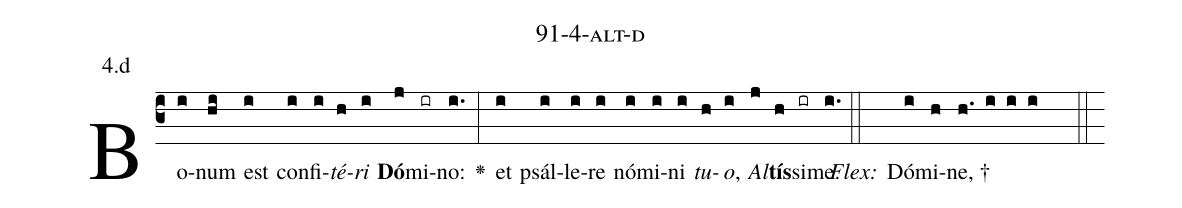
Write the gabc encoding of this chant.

name: 91-4-alt-d;
annotation: 4.d;
%%
(c3)Bo(i)num(hi) est(i) con(i)fi(i)<i>té</i>(h)<i>ri</i>(i) <b>Dó</b>(j)mi(ir)no:(i.) <v>\greheightstar</v>(:) et(i) psál(i)le(i)re(i) nó(i)mi(i)ni(i) <i>tu</i>(h)<i>o</i>,(i) <i>Al</i>(j)<b>tís</b>(h)si(ir)me.(i.) (::)
<i>Flex:</i>()  Dó(i)mi(h)ne, †(h. i i i  ::)

%E(i) u(h) o(i) u(j) a(h) e.(i.) (::)
